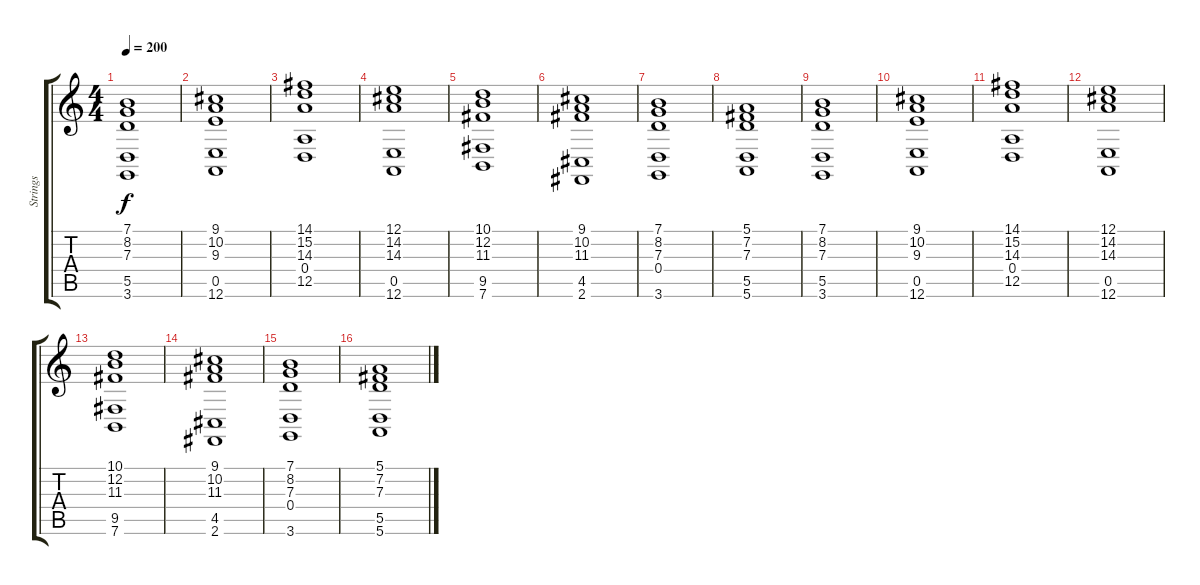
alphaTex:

\track ("Strings" "Strings") {instrument violin}
\staff {score tabs}
\tuning (E4 B3 G3 D3 A2 E2) {hide}
\ts (4 4)
\tempo 200
\clef g2
\ks c
(7.1 8.2 7.3 5.5 3.6).1{dy f} |
(9.1 10.2 9.3 0.5 12.6).1 |
(14.1 15.2 14.3 0.4 12.5).1{volume 11} |
(12.1 14.2 14.3 0.5 12.6).1 |
(10.1 12.2 11.3 9.5 7.6).1 |
(9.1 10.2 11.3 4.5 2.6).1 |
(7.1 8.2 7.3 0.4 3.6).1 |
(5.1 7.2 7.3 5.5 5.6).1 |
(7.1 8.2 7.3 5.5 3.6).1 |
(9.1 10.2 9.3 0.5 12.6).1 |
(14.1 15.2 14.3 0.4 12.5).1 |
(12.1 14.2 14.3 0.5 12.6).1 |
(10.1 12.2 11.3 9.5 7.6).1 |
(9.1 10.2 11.3 4.5 2.6).1 |
(7.1 8.2 7.3 0.4 3.6).1 |
(5.1 7.2 7.3 5.5 5.6).1
